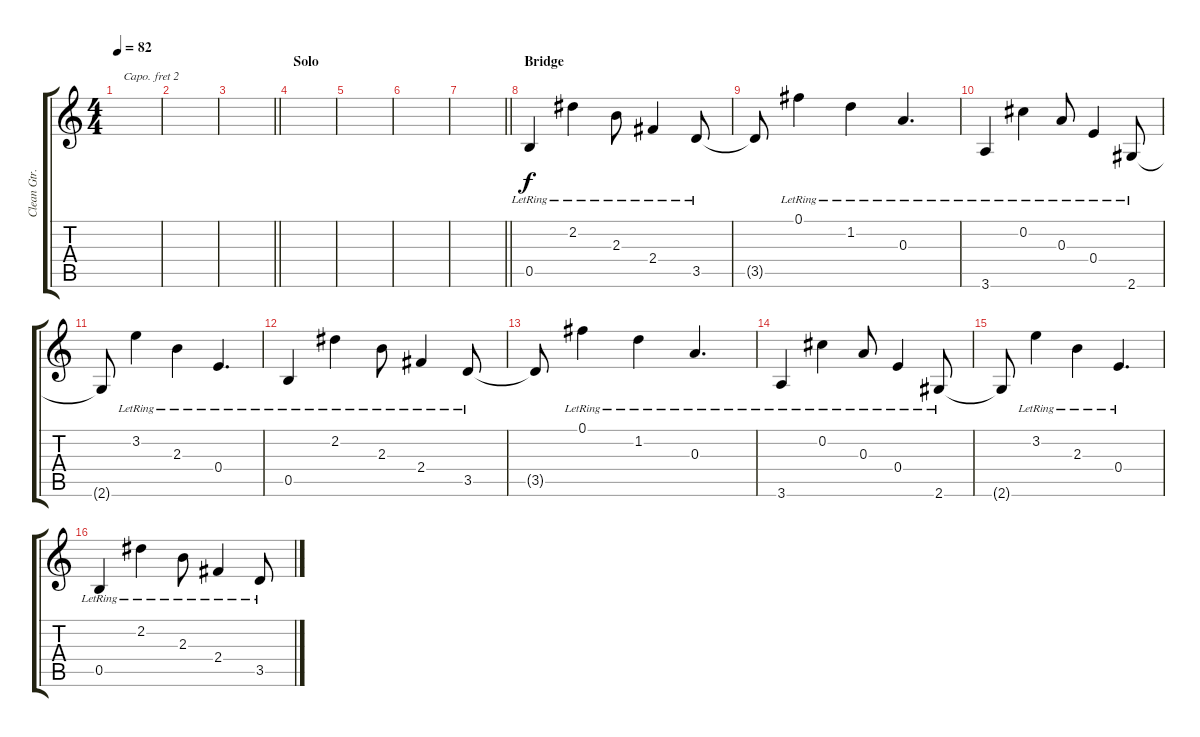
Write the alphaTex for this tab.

\track ("Clean Gtr. " "Clean Gtr.") {instrument electricguitarclean}
\staff {score tabs}
\capo 2
\tuning (E4 B3 G3 D3 A2 E2) {hide}
\ts (4 4)
\tempo 82
\clef g2
\ks c
|
|
\barLineRight lightlight
|
\section ("" "Solo")
|
|
|
\barLineRight lightlight
|
\section ("" "Bridge")
0.5{lr}.4{volume 14} 2.2{lr}.4 2.3{lr}.8 2.4{lr}.4 3.5{lr}.8 |
3.5{t}.8 0.1{lr}.4 1.2{lr}.4 0.3{lr}.4{d} |
3.6{lr}.4 0.2{lr}.4 0.3{lr}.8 0.4{lr}.4 2.6{lr}.8 |
2.6{t}.8 3.2{lr}.4 2.3{lr}.4 0.4{lr}.4{d} |
0.5{lr}.4 2.2{lr}.4 2.3{lr}.8 2.4{lr}.4 3.5{lr}.8 |
3.5{t}.8 0.1{lr}.4 1.2{lr}.4 0.3{lr}.4{d} |
3.6{lr}.4 0.2{lr}.4 0.3{lr}.8 0.4{lr}.4 2.6{lr}.8 |
2.6{t}.8 3.2{lr}.4 2.3{lr}.4 0.4{lr}.4{d} |
0.5{lr}.4 2.2{lr}.4 2.3{lr}.8 2.4{lr}.4 3.5{lr}.8
